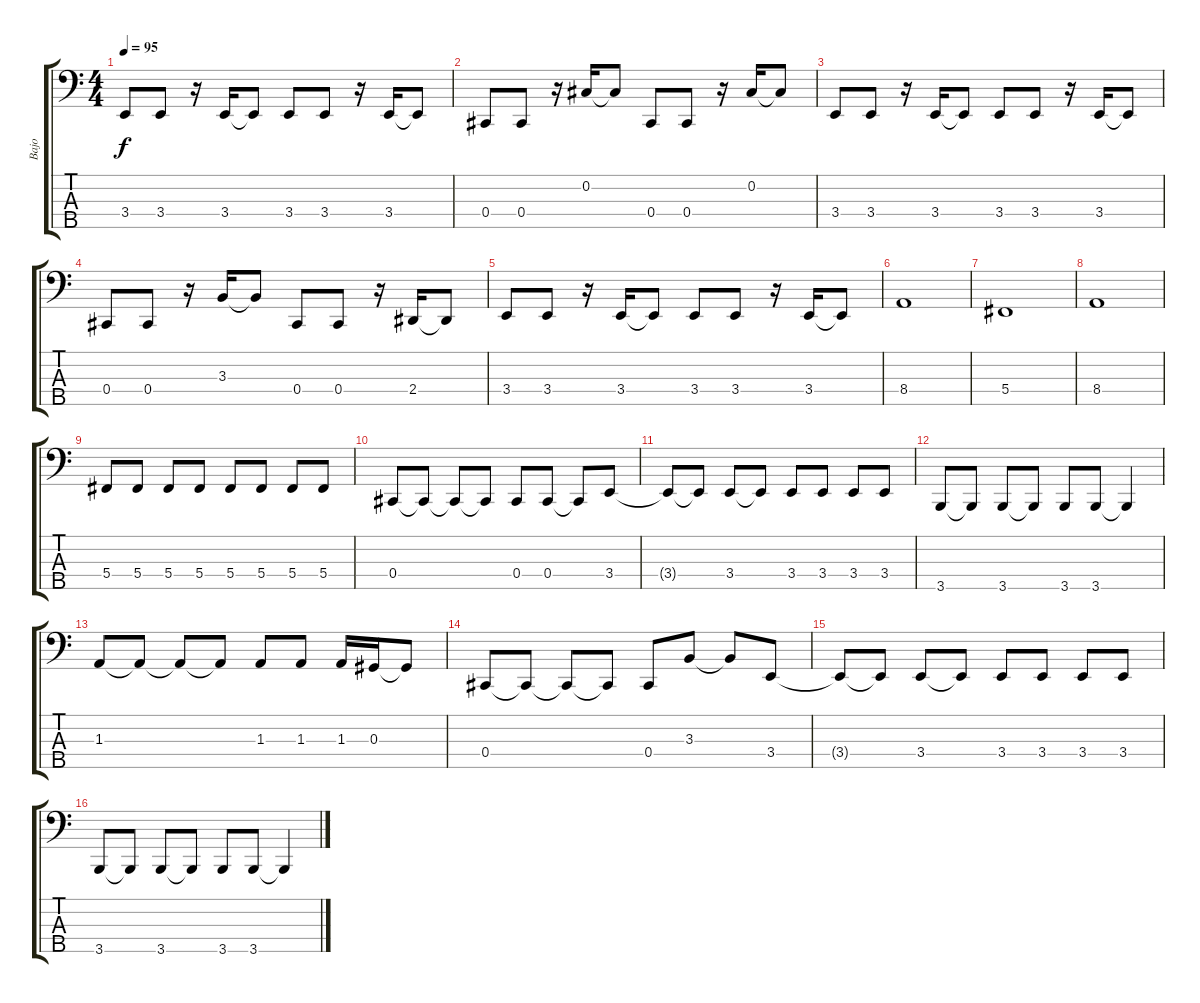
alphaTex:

\track ("Bajo" "Bajo") {instrument electricbassfinger}
\staff {score tabs}
\tuning (Gb2 Db2 Ab1 Db1 Ab0) {hide}
\ts (4 4)
\tempo 95
\clef f4
\ks c
3.4.8{dy f} 3.4.8 r.16 3.4.16 3.4{t}.8 3.4.8 3.4.8 r.16 3.4.16 3.4{t}.8 |
0.4.8 0.4.8 r.16 0.2.16 0.2{t}.8 0.4.8 0.4.8 r.16 0.2.16 0.2{t}.8 |
3.4.8 3.4.8 r.16 3.4.16 3.4{t}.8 3.4.8 3.4.8 r.16 3.4.16 3.4{t}.8 |
0.4.8 0.4.8 r.16 3.3.16 3.3{t}.8 0.4.8 0.4.8 r.16 2.4.16 2.4{t}.8 |
3.4.8 3.4.8 r.16 3.4.16 3.4{t}.8 3.4.8 3.4.8 r.16 3.4.16 3.4{t}.8 |
8.4.1 |
5.4.1 |
8.4.1 |
5.4.8 5.4.8 5.4.8 5.4.8 5.4.8 5.4.8 5.4.8 5.4.8 |
0.4.8 0.4{t}.8 0.4{t}.8 0.4{t}.8 0.4.8 0.4.8 0.4{t}.8 3.4.8 |
3.4{t}.8 3.4{t}.8 3.4.8 3.4{t}.8 3.4.8 3.4.8 3.4.8 3.4.8 |
3.5.8 3.5{t}.8 3.5.8 3.5{t}.8 3.5.8 3.5.8 3.5{t}.4 |
1.3.8 1.3{t}.8 1.3{t}.8 1.3{t}.8 1.3.8 1.3.8 1.3.16 0.3.16 0.3{t}.8 |
0.4.8 0.4{t}.8 0.4{t}.8 0.4{t}.8 0.4.8 3.3.8 3.3{t}.8 3.4.8 |
3.4{t}.8 3.4{t}.8 3.4.8 3.4{t}.8 3.4.8 3.4.8 3.4.8 3.4.8 |
3.5.8 3.5{t}.8 3.5.8 3.5{t}.8 3.5.8 3.5.8 3.5{t}.4
